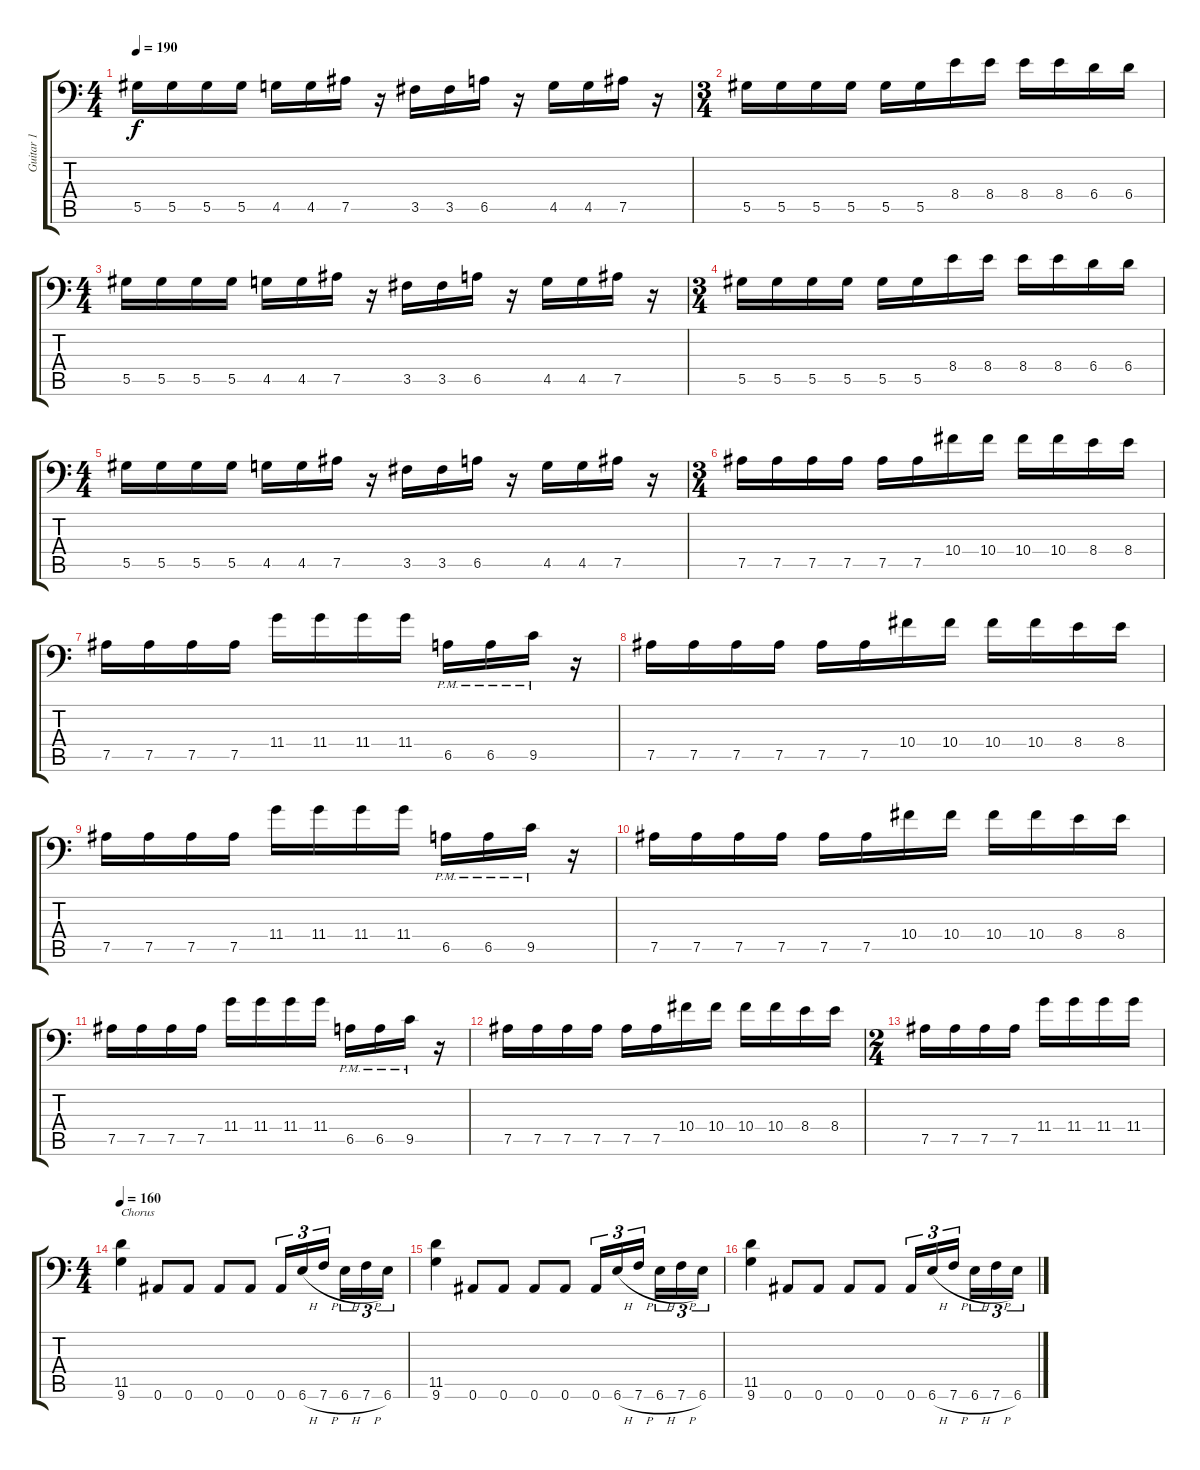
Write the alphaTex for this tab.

\track ("Guitar 1" "Guitar 1") {instrument distortionguitar}
\staff {score tabs}
\tuning (Bb3 F3 Db3 Ab2 Eb2 Bb1) {hide}
\ts (4 4)
\tempo 190
\clef f4
\ks c
5.5.16{dy f} 5.5.16 5.5.16 5.5.16 4.5.16 4.5.16 7.5.16 r.16 3.5.16 3.5.16 6.5.16 r.16 4.5.16 4.5.16 7.5.16 r.16 |
\ts (3 4)
5.5.16 5.5.16 5.5.16 5.5.16 5.5.16 5.5.16 8.4.16 8.4.16 8.4.16 8.4.16 6.4.16 6.4.16 |
\ts (4 4)
5.5.16 5.5.16 5.5.16 5.5.16 4.5.16 4.5.16 7.5.16 r.16 3.5.16 3.5.16 6.5.16 r.16 4.5.16 4.5.16 7.5.16 r.16 |
\ts (3 4)
5.5.16 5.5.16 5.5.16 5.5.16 5.5.16 5.5.16 8.4.16 8.4.16 8.4.16 8.4.16 6.4.16 6.4.16 |
\ts (4 4)
5.5.16 5.5.16 5.5.16 5.5.16 4.5.16 4.5.16 7.5.16 r.16 3.5.16 3.5.16 6.5.16 r.16 4.5.16 4.5.16 7.5.16 r.16 |
\ts (3 4)
7.5.16 7.5.16 7.5.16 7.5.16 7.5.16 7.5.16 10.4.16 10.4.16 10.4.16 10.4.16 8.4.16 8.4.16 |
7.5.16 7.5.16 7.5.16 7.5.16 11.4.16 11.4.16 11.4.16 11.4.16 6.5{pm}.16 6.5{pm}.16 9.5{pm}.16 r.16 |
7.5.16 7.5.16 7.5.16 7.5.16 7.5.16 7.5.16 10.4.16 10.4.16 10.4.16 10.4.16 8.4.16 8.4.16 |
7.5.16 7.5.16 7.5.16 7.5.16 11.4.16 11.4.16 11.4.16 11.4.16 6.5{pm}.16 6.5{pm}.16 9.5{pm}.16 r.16 |
7.5.16 7.5.16 7.5.16 7.5.16 7.5.16 7.5.16 10.4.16 10.4.16 10.4.16 10.4.16 8.4.16 8.4.16 |
7.5.16 7.5.16 7.5.16 7.5.16 11.4.16 11.4.16 11.4.16 11.4.16 6.5{pm}.16 6.5{pm}.16 9.5{pm}.16 r.16 |
7.5.16 7.5.16 7.5.16 7.5.16 7.5.16 7.5.16 10.4.16 10.4.16 10.4.16 10.4.16 8.4.16 8.4.16 |
\ts (2 4)
7.5.16 7.5.16 7.5.16 7.5.16 11.4.16 11.4.16 11.4.16 11.4.16 |
\ts (4 4)
\tempo 160
(11.5 9.6).4{txt "Chorus"} 0.6.8 0.6.8 0.6.8 0.6.8 0.6.16{tu (3 2)} 6.6{h}.16{tu (3 2)} 7.6{h}.16{tu (3 2)} 6.6{h}.16{tu (3 2)} 7.6{h}.16{tu (3 2)} 6.6.16{tu (3 2)} |
(11.5 9.6).4 0.6.8 0.6.8 0.6.8 0.6.8 0.6.16{tu (3 2)} 6.6{h}.16{tu (3 2)} 7.6{h}.16{tu (3 2)} 6.6{h}.16{tu (3 2)} 7.6{h}.16{tu (3 2)} 6.6.16{tu (3 2)} |
(11.5 9.6).4 0.6.8 0.6.8 0.6.8 0.6.8 0.6.16{tu (3 2)} 6.6{h}.16{tu (3 2)} 7.6{h}.16{tu (3 2)} 6.6{h}.16{tu (3 2)} 7.6{h}.16{tu (3 2)} 6.6.16{tu (3 2)}
